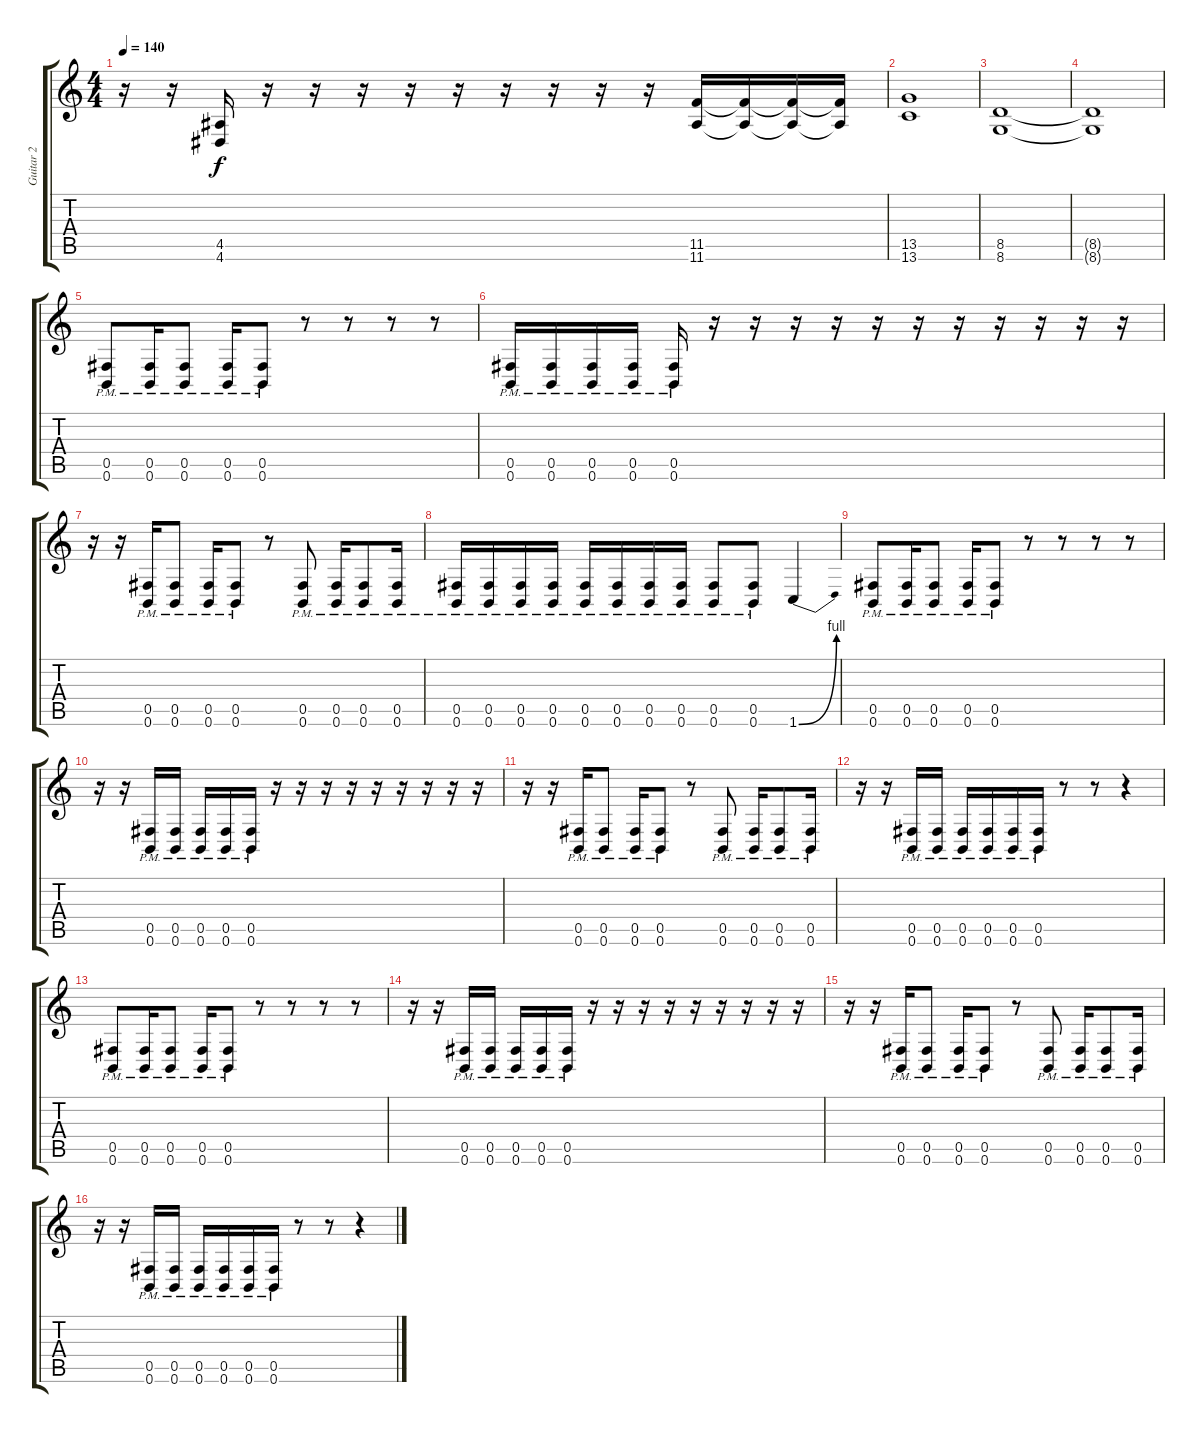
\track ("Guitar 2" "Guitar 2") {instrument distortionguitar}
\staff {score tabs}
\tuning (Db4 Ab3 E3 B2 Gb2 B1) {hide}
\ts (4 4)
\tempo 140
\clef g2
\ks c
r.16{dy f} r.16 (4.5 4.6).16 r.16 r.16 r.16 r.16 r.16 r.16 r.16 r.16 r.16 (11.5 11.6).16 (11.5{t} 11.6{t}).16 (11.5{t} 11.6{t}).16 (11.5{t} 11.6{t}).16 |
(13.5 13.6).1 |
(8.5 8.6).1 |
(8.5{t} 8.6{t}).1 |
(0.5{pm} 0.6{pm}).8 (0.5{pm} 0.6{pm}).16 (0.5{pm} 0.6{pm}).8 (0.5{pm} 0.6{pm}).16 (0.5{pm} 0.6{pm}).8 r.8 r.8 r.8 r.8 |
(0.5{pm} 0.6{pm}).16 (0.5{pm} 0.6{pm}).16 (0.5{pm} 0.6{pm}).16 (0.5{pm} 0.6{pm}).16 (0.5{pm} 0.6{pm}).16 r.16 r.16 r.16 r.16 r.16 r.16 r.16 r.16 r.16 r.16 r.16 |
r.16 r.16 (0.5{pm} 0.6{pm}).16 (0.5{pm} 0.6{pm}).8 (0.5{pm} 0.6{pm}).16 (0.5{pm} 0.6{pm}).8 r.8 (0.5{pm} 0.6{pm}).8 (0.5{pm} 0.6{pm}).16 (0.5{pm} 0.6{pm}).8 (0.5{pm} 0.6{pm}).16 |
(0.5{pm} 0.6{pm}).16 (0.5{pm} 0.6{pm}).16 (0.5{pm} 0.6{pm}).16 (0.5{pm} 0.6{pm}).16 (0.5{pm} 0.6{pm}).16 (0.5{pm} 0.6{pm}).16 (0.5{pm} 0.6{pm}).16 (0.5{pm} 0.6{pm}).16 (0.5{pm} 0.6{pm}).8 (0.5{pm} 0.6{pm}).8 1.6{be (bend 0 0 60 4)}.4 |
(0.5{pm} 0.6{pm}).8 (0.5{pm} 0.6{pm}).16 (0.5{pm} 0.6{pm}).8 (0.5{pm} 0.6{pm}).16 (0.5{pm} 0.6{pm}).8 r.8 r.8 r.8 r.8 |
r.16 r.16 (0.5{pm} 0.6{pm}).16 (0.5{pm} 0.6{pm}).16 (0.5{pm} 0.6{pm}).16 (0.5{pm} 0.6{pm}).16 (0.5{pm} 0.6{pm}).16 r.16 r.16 r.16 r.16 r.16 r.16 r.16 r.16 r.16 |
r.16 r.16 (0.5{pm} 0.6{pm}).16 (0.5{pm} 0.6{pm}).8 (0.5{pm} 0.6{pm}).16 (0.5{pm} 0.6{pm}).8 r.8 (0.5{pm} 0.6{pm}).8 (0.5{pm} 0.6{pm}).16 (0.5{pm} 0.6{pm}).8 (0.5{pm} 0.6{pm}).16 |
r.16 r.16 (0.5{pm} 0.6{pm}).16 (0.5{pm} 0.6{pm}).16 (0.5{pm} 0.6{pm}).16 (0.5{pm} 0.6{pm}).16 (0.5{pm} 0.6{pm}).16 (0.5{pm} 0.6{pm}).16 r.8 r.8 r.4 |
(0.5{pm} 0.6{pm}).8 (0.5{pm} 0.6{pm}).16 (0.5{pm} 0.6{pm}).8 (0.5{pm} 0.6{pm}).16 (0.5{pm} 0.6{pm}).8 r.8 r.8 r.8 r.8 |
r.16 r.16 (0.5{pm} 0.6{pm}).16 (0.5{pm} 0.6{pm}).16 (0.5{pm} 0.6{pm}).16 (0.5{pm} 0.6{pm}).16 (0.5{pm} 0.6{pm}).16 r.16 r.16 r.16 r.16 r.16 r.16 r.16 r.16 r.16 |
r.16 r.16 (0.5{pm} 0.6{pm}).16 (0.5{pm} 0.6{pm}).8 (0.5{pm} 0.6{pm}).16 (0.5{pm} 0.6{pm}).8 r.8 (0.5{pm} 0.6{pm}).8 (0.5{pm} 0.6{pm}).16 (0.5{pm} 0.6{pm}).8 (0.5{pm} 0.6{pm}).16 |
r.16 r.16 (0.5{pm} 0.6{pm}).16 (0.5{pm} 0.6{pm}).16 (0.5{pm} 0.6{pm}).16 (0.5{pm} 0.6{pm}).16 (0.5{pm} 0.6{pm}).16 (0.5{pm} 0.6{pm}).16 r.8 r.8 r.4
